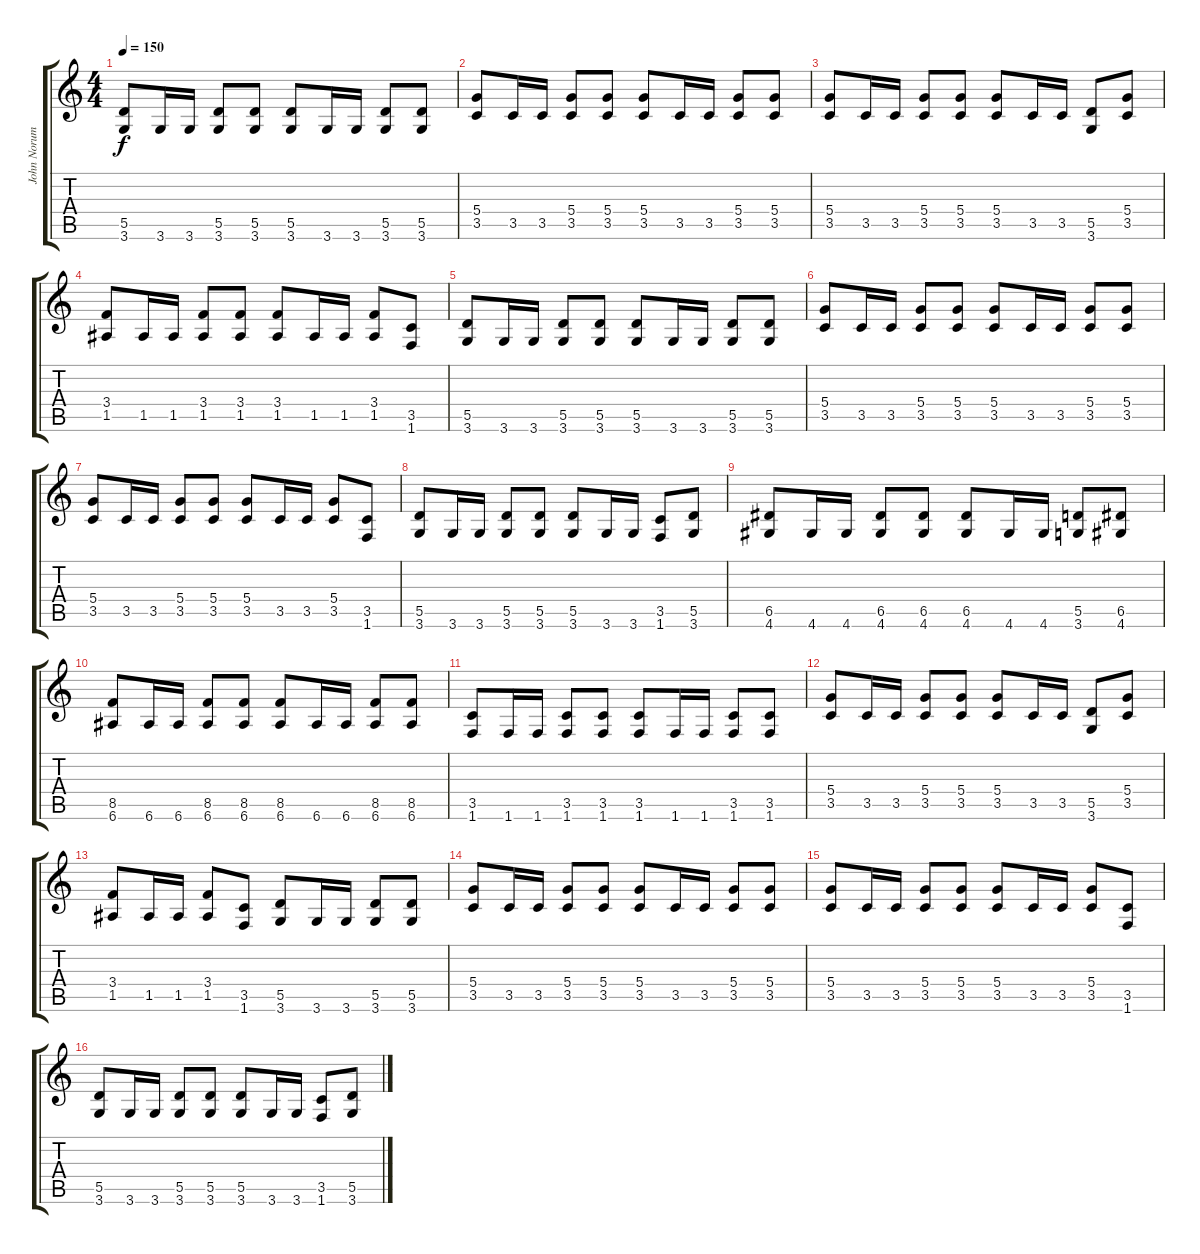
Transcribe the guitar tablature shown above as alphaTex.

\track ("John Norum Rythm" "John Norum") {instrument distortionguitar}
\staff {score tabs}
\tuning (E4 B3 G3 D3 A2 E2) {hide}
\ts (4 4)
\tempo 150
\clef g2
\ks c
(5.5 3.6).8{dy f} 3.6.16 3.6.16 (5.5 3.6).8 (5.5 3.6).8 (5.5 3.6).8 3.6.16 3.6.16 (5.5 3.6).8 (5.5 3.6).8 |
(5.4 3.5).8 3.5.16 3.5.16 (5.4 3.5).8 (5.4 3.5).8 (5.4 3.5).8 3.5.16 3.5.16 (5.4 3.5).8 (5.4 3.5).8 |
(5.4 3.5).8 3.5.16 3.5.16 (5.4 3.5).8 (5.4 3.5).8 (5.4 3.5).8 3.5.16 3.5.16 (5.5 3.6).8 (5.4 3.5).8 |
(3.4 1.5).8 1.5.16 1.5.16 (3.4 1.5).8 (3.4 1.5).8 (3.4 1.5).8 1.5.16 1.5.16 (3.4 1.5).8 (3.5 1.6).8 |
(5.5 3.6).8 3.6.16 3.6.16 (5.5 3.6).8 (5.5 3.6).8 (5.5 3.6).8 3.6.16 3.6.16 (5.5 3.6).8 (5.5 3.6).8 |
(5.4 3.5).8 3.5.16 3.5.16 (5.4 3.5).8 (5.4 3.5).8 (5.4 3.5).8 3.5.16 3.5.16 (5.4 3.5).8 (5.4 3.5).8 |
(5.4 3.5).8 3.5.16 3.5.16 (5.4 3.5).8 (5.4 3.5).8 (5.4 3.5).8 3.5.16 3.5.16 (5.4 3.5).8 (3.5 1.6).8 |
(5.5 3.6).8 3.6.16 3.6.16 (5.5 3.6).8 (5.5 3.6).8 (5.5 3.6).8 3.6.16 3.6.16 (3.5 1.6).8 (5.5 3.6).8 |
(6.5 4.6).8 4.6.16 4.6.16 (6.5 4.6).8 (6.5 4.6).8 (6.5 4.6).8 4.6.16 4.6.16 (5.5 3.6).8 (6.5 4.6).8 |
(8.5 6.6).8 6.6.16 6.6.16 (8.5 6.6).8 (8.5 6.6).8 (8.5 6.6).8 6.6.16 6.6.16 (8.5 6.6).8 (8.5 6.6).8 |
(3.5 1.6).8 1.6.16 1.6.16 (3.5 1.6).8 (3.5 1.6).8 (3.5 1.6).8 1.6.16 1.6.16 (3.5 1.6).8 (3.5 1.6).8 |
(5.4 3.5).8 3.5.16 3.5.16 (5.4 3.5).8 (5.4 3.5).8 (5.4 3.5).8 3.5.16 3.5.16 (5.5 3.6).8 (5.4 3.5).8 |
(3.4 1.5).8 1.5.16 1.5.16 (3.4 1.5).8 (3.5 1.6).8 (5.5 3.6).8 3.6.16 3.6.16 (5.5 3.6).8 (5.5 3.6).8 |
(5.4 3.5).8 3.5.16 3.5.16 (5.4 3.5).8 (5.4 3.5).8 (5.4 3.5).8 3.5.16 3.5.16 (5.4 3.5).8 (5.4 3.5).8 |
(5.4 3.5).8 3.5.16 3.5.16 (5.4 3.5).8 (5.4 3.5).8 (5.4 3.5).8 3.5.16 3.5.16 (5.4 3.5).8 (3.5 1.6).8 |
(5.5 3.6).8 3.6.16 3.6.16 (5.5 3.6).8 (5.5 3.6).8 (5.5 3.6).8 3.6.16 3.6.16 (3.5 1.6).8 (5.5 3.6).8
